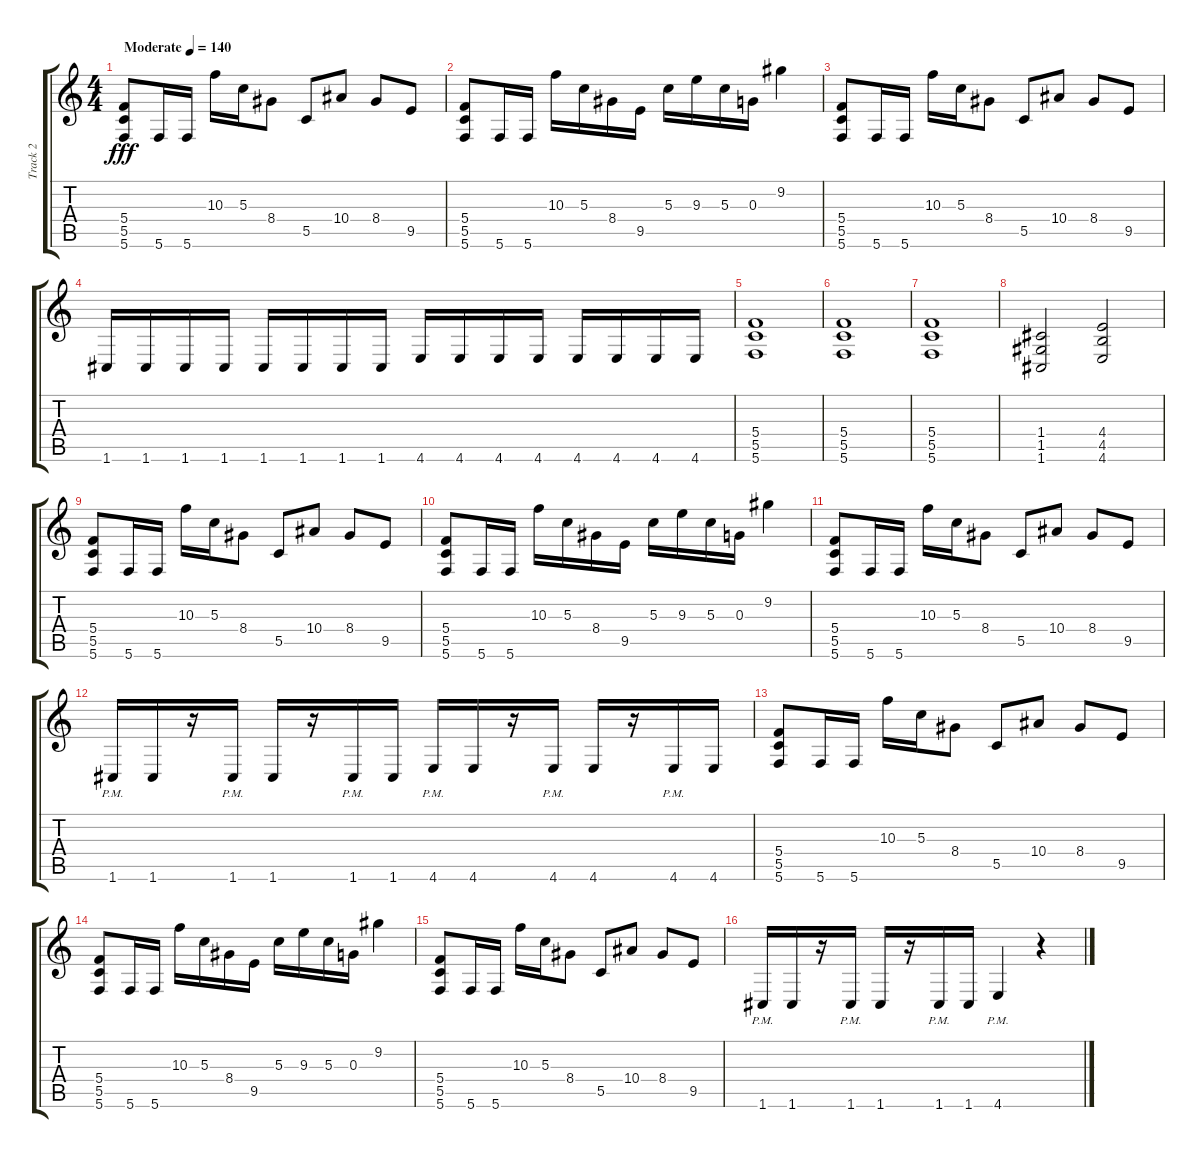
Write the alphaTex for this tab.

\track ("Track 2" "Track 2") {instrument distortionguitar}
\staff {score tabs}
\tuning (E4 B3 G3 C3 G2 C2) {hide}
\ts (4 4)
\tempo (140 "Moderate")
\clef g2
\ks c
(5.4 5.5 5.6).8{dy fff instrument distortionguitar} 5.6.16 5.6.16 10.3.16 5.3.16 8.4.8 5.5.8 10.4.8 8.4.8 9.5.8 |
(5.4 5.5 5.6).8 5.6.16 5.6.16 10.3.16 5.3.16 8.4.16 9.5.16 5.3.16 9.3.16 5.3.16 0.3.16 9.2.4 |
(5.4 5.5 5.6).8 5.6.16 5.6.16 10.3.16 5.3.16 8.4.8 5.5.8 10.4.8 8.4.8 9.5.8 |
1.6.16 1.6.16 1.6.16 1.6.16 1.6.16 1.6.16 1.6.16 1.6.16 4.6.16 4.6.16 4.6.16 4.6.16 4.6.16 4.6.16 4.6.16 4.6.16 |
(5.4 5.5 5.6).1 |
(5.4 5.5 5.6).1 |
(5.4 5.5 5.6).1 |
(1.4 1.5 1.6).2 (4.4 4.5 4.6).2 |
(5.4 5.5 5.6).8 5.6.16 5.6.16 10.3.16 5.3.16 8.4.8 5.5.8 10.4.8 8.4.8 9.5.8 |
(5.4 5.5 5.6).8 5.6.16 5.6.16 10.3.16 5.3.16 8.4.16 9.5.16 5.3.16 9.3.16 5.3.16 0.3.16 9.2.4 |
(5.4 5.5 5.6).8 5.6.16 5.6.16 10.3.16 5.3.16 8.4.8 5.5.8 10.4.8 8.4.8 9.5.8 |
1.6{pm}.16 1.6.16 r.16 1.6{pm}.16 1.6.16 r.16 1.6{pm}.16 1.6.16 4.6{pm}.16 4.6.16 r.16 4.6{pm}.16 4.6.16 r.16 4.6{pm}.16 4.6.16 |
(5.4 5.5 5.6).8 5.6.16 5.6.16 10.3.16 5.3.16 8.4.8 5.5.8 10.4.8 8.4.8 9.5.8 |
(5.4 5.5 5.6).8 5.6.16 5.6.16 10.3.16 5.3.16 8.4.16 9.5.16 5.3.16 9.3.16 5.3.16 0.3.16 9.2.4 |
(5.4 5.5 5.6).8 5.6.16 5.6.16 10.3.16 5.3.16 8.4.8 5.5.8 10.4.8 8.4.8 9.5.8 |
1.6{pm}.16 1.6.16 r.16 1.6{pm}.16 1.6.16 r.16 1.6{pm}.16 1.6.16 4.6{pm}.4 r.4
